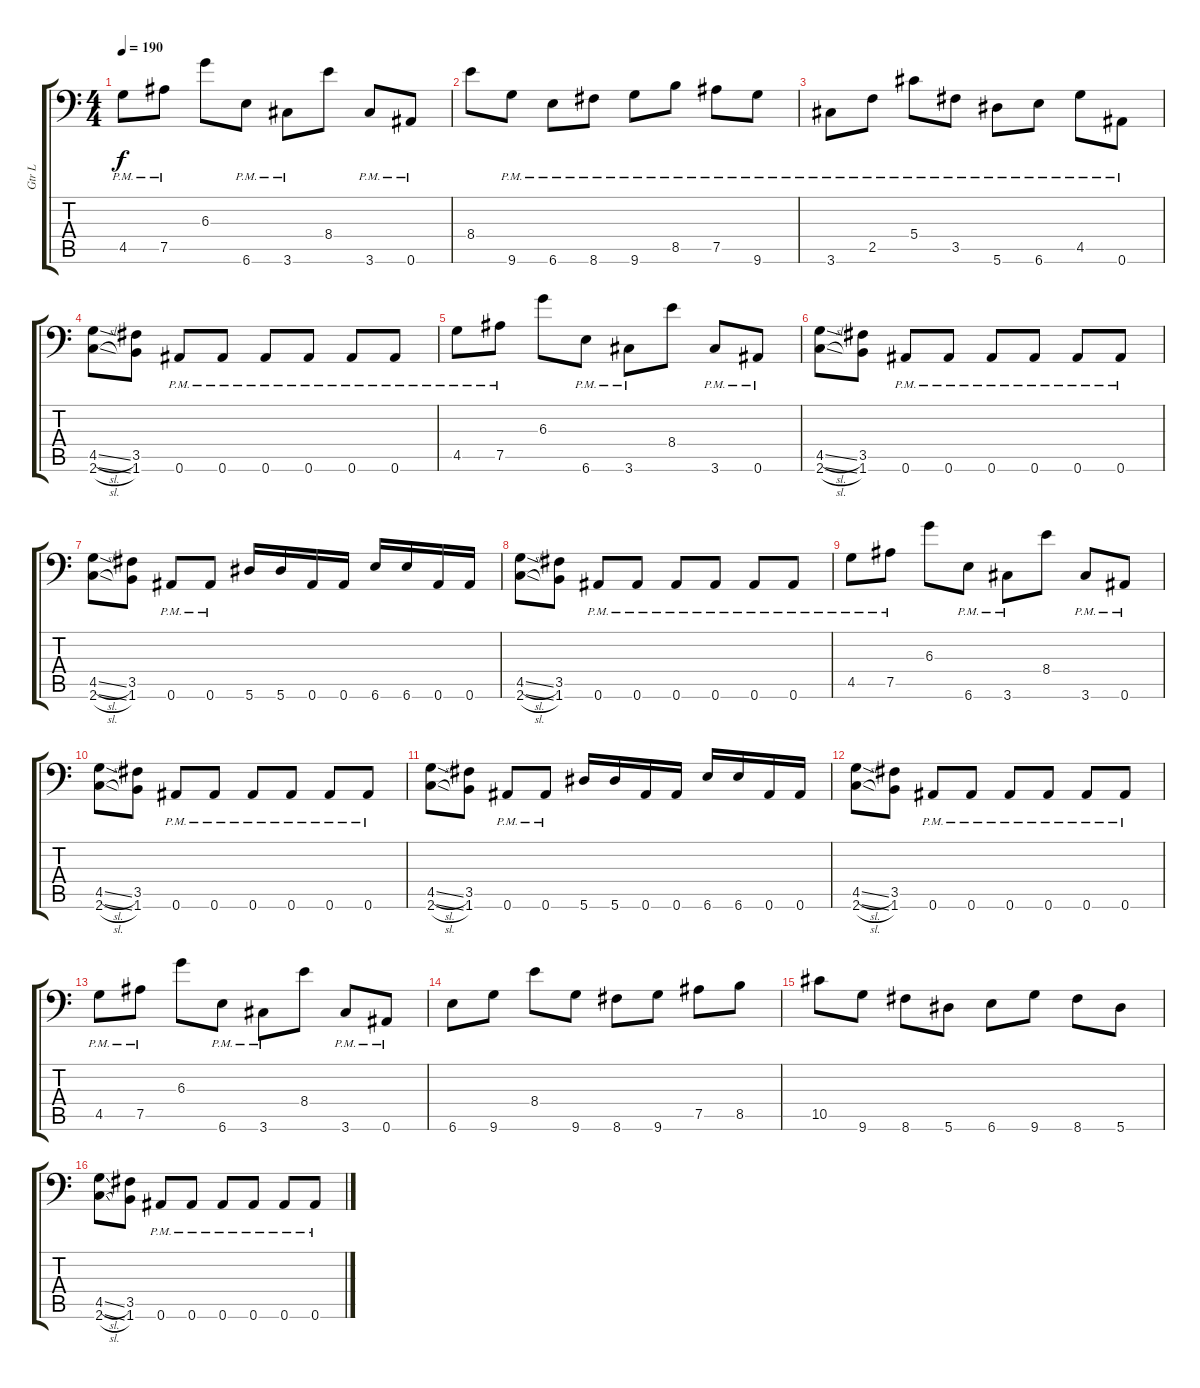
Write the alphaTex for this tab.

\track ("Gtr L" "Gtr L") {instrument distortionguitar}
\staff {score tabs}
\tuning (Bb3 F3 Db3 Ab2 Eb2 Bb1) {hide}
\ts (4 4)
\tempo 190
\clef f4
\ks c
4.5{pm}.8{dy f} 7.5{pm}.8 6.3.8 6.6{pm}.8 3.6{pm}.8 8.4.8 3.6{pm}.8 0.6{pm}.8 |
8.4.8 9.6{pm}.8 6.6{pm}.8 8.6{pm}.8 9.6{pm}.8 8.5{pm}.8 7.5{pm}.8 9.6{pm}.8 |
3.6{pm}.8 2.5{pm}.8 5.4{pm}.8 3.5{pm}.8 5.6{pm}.8 6.6{pm}.8 4.5{pm}.8 0.6{pm}.8 |
(4.5{sl} 2.6{sl}).8 (3.5 1.6).8 0.6{pm}.8 0.6{pm}.8 0.6{pm}.8 0.6{pm}.8 0.6{pm}.8 0.6{pm}.8 |
4.5{pm}.8 7.5{pm}.8 6.3.8 6.6{pm}.8 3.6{pm}.8 8.4.8 3.6{pm}.8 0.6{pm}.8 |
(4.5{sl} 2.6{sl}).8 (3.5 1.6).8 0.6{pm}.8 0.6{pm}.8 0.6{pm}.8 0.6{pm}.8 0.6{pm}.8 0.6{pm}.8 |
(4.5{sl} 2.6{sl}).8 (3.5 1.6).8 0.6{pm}.8 0.6{pm}.8 5.6.16 5.6.16 0.6.16 0.6.16 6.6.16 6.6.16 0.6.16 0.6.16 |
(4.5{sl} 2.6{sl}).8 (3.5 1.6).8 0.6{pm}.8 0.6{pm}.8 0.6{pm}.8 0.6{pm}.8 0.6{pm}.8 0.6{pm}.8 |
4.5{pm}.8 7.5{pm}.8 6.3.8 6.6{pm}.8 3.6{pm}.8 8.4.8 3.6{pm}.8 0.6{pm}.8 |
(4.5{sl} 2.6{sl}).8 (3.5 1.6).8 0.6{pm}.8 0.6{pm}.8 0.6{pm}.8 0.6{pm}.8 0.6{pm}.8 0.6{pm}.8 |
(4.5{sl} 2.6{sl}).8 (3.5 1.6).8 0.6{pm}.8 0.6{pm}.8 5.6.16 5.6.16 0.6.16 0.6.16 6.6.16 6.6.16 0.6.16 0.6.16 |
(4.5{sl} 2.6{sl}).8 (3.5 1.6).8 0.6{pm}.8 0.6{pm}.8 0.6{pm}.8 0.6{pm}.8 0.6{pm}.8 0.6{pm}.8 |
4.5{pm}.8 7.5{pm}.8 6.3.8 6.6{pm}.8 3.6{pm}.8 8.4.8 3.6{pm}.8 0.6{pm}.8 |
6.6.8 9.6.8 8.4.8 9.6.8 8.6.8 9.6.8 7.5.8 8.5.8 |
10.5.8 9.6.8 8.6.8 5.6.8 6.6.8 9.6.8 8.6.8 5.6.8 |
(4.5{sl} 2.6{sl}).8 (3.5 1.6).8 0.6{pm}.8 0.6{pm}.8 0.6{pm}.8 0.6{pm}.8 0.6{pm}.8 0.6{pm}.8
